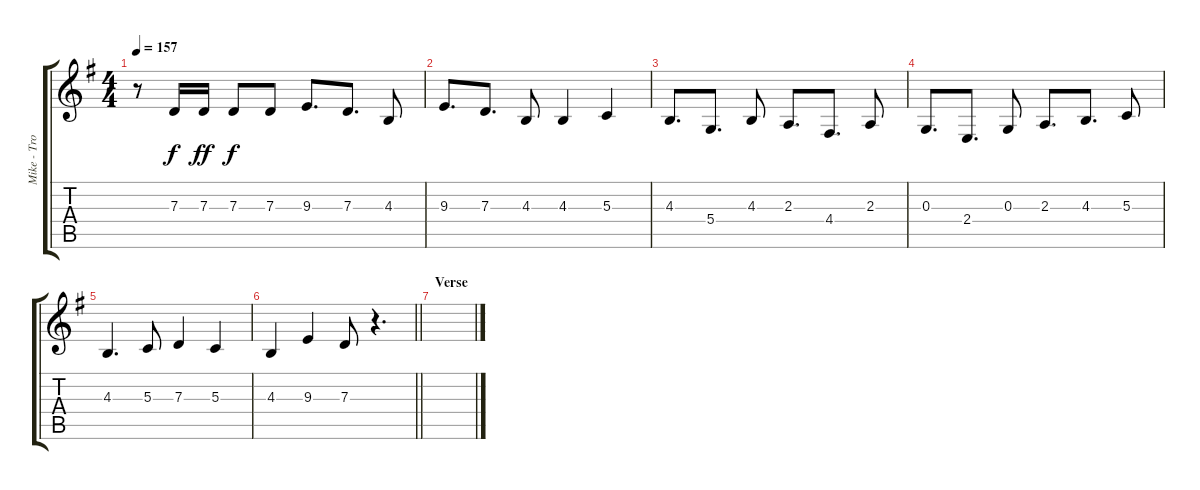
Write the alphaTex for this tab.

\track ("Mike - Trombone" "Mike - Tro") {instrument trombone}
\staff {score tabs}
\tuning (E4 B3 G3 D3 A2 E2) {hide}
\ts (4 4)
\tempo 157
\clef g2
\ks g
r.8{dy f} 7.3.16 7.3.16{dy ff} 7.3.8{dy f} 7.3.8 9.3.8{d} 7.3.8{d} 4.3.8 |
9.3.8{d} 7.3.8{d} 4.3.8 4.3.4 5.3.4 |
4.3.8{d} 5.4.8{d} 4.3.8 2.3.8{d} 4.4.8{d} 2.3.8 |
0.3.8{d} 2.4.8{d} 0.3.8 2.3.8{d} 4.3.8{d} 5.3.8 |
4.3.4{d} 5.3.8 7.3.4 5.3.4 |
\barLineRight lightlight
4.3.4 9.3.4 7.3.8 r.4{d} |
\section ("" "Verse")
